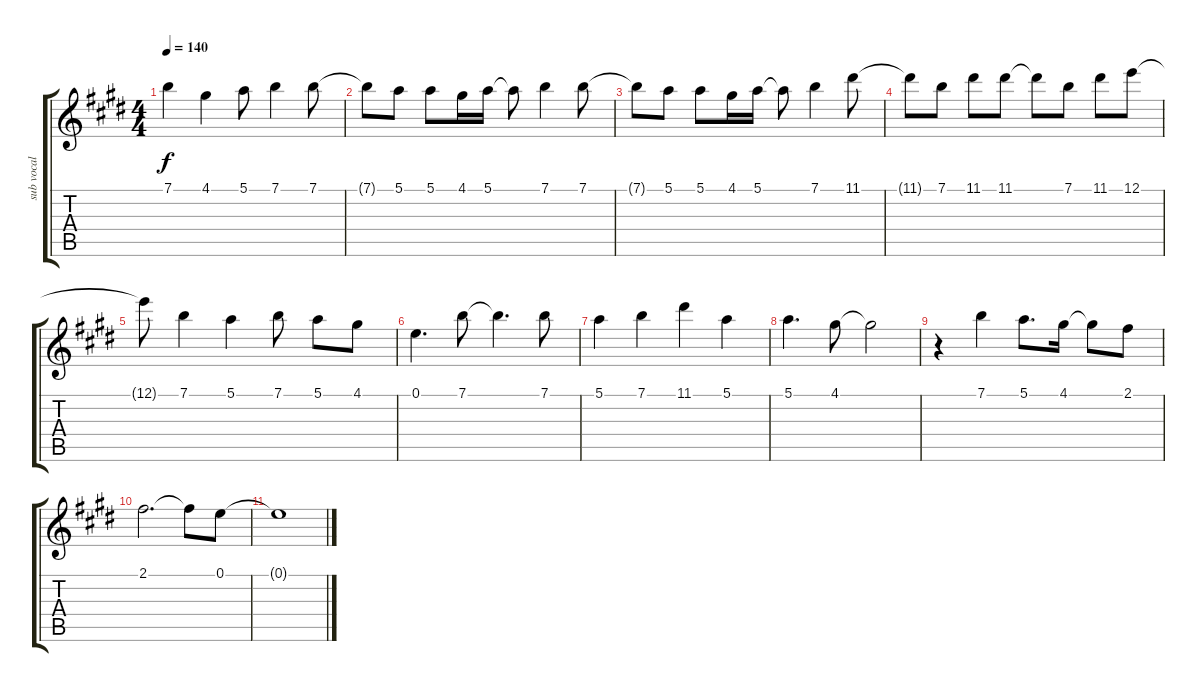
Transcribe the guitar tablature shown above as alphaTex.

\track ("sub vocal" "sub vocal") {instrument distortionguitar}
\staff {score tabs}
\tuning (E4 B3 G3 D3 A2 E2) {hide}
\ts (4 4)
\tempo 140
\clef g2
\ks e
7.1{t}.4{dy f} 4.1.4 5.1.8 7.1.4 7.1.8 |
7.1{t}.8 5.1.8 5.1.8 4.1.16 5.1.16 5.1{t}.8 7.1.4 7.1.8 |
7.1{t}.8 5.1.8 5.1.8 4.1.16 5.1.16 5.1{t}.8 7.1.4 11.1.8 |
11.1{t}.8 7.1.8 11.1.8 11.1.8 11.1{t}.8 7.1.8 11.1.8 12.1.8 |
12.1{t}.8 7.1.4 5.1.4 7.1.8 5.1.8 4.1.8 |
0.1.4{d} 7.1.8 7.1{t}.4{d} 7.1.8 |
5.1.4 7.1.4 11.1.4 5.1.4 |
5.1.4{d} 4.1.8 4.1{t}.2 |
r.4 7.1.4 5.1.8{d} 4.1.16 4.1{t}.8 2.1.8 |
2.1.2{d} 2.1{t}.8 0.1.8 |
0.1{t}.1
